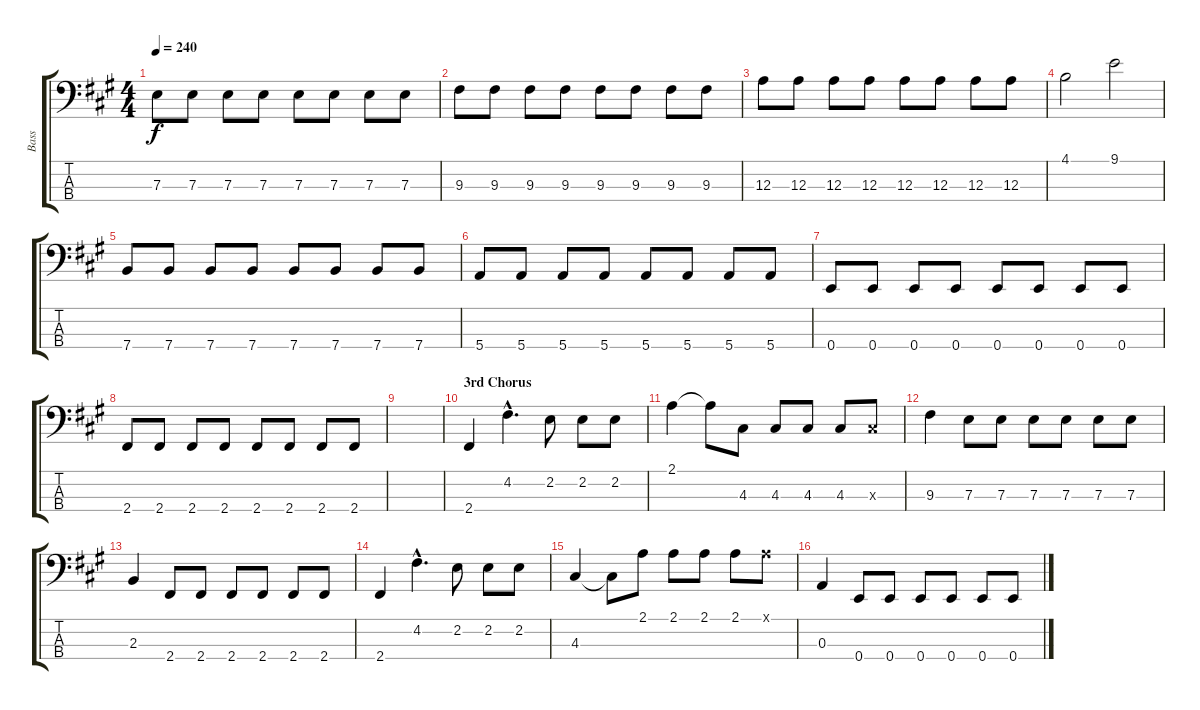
\track ("Bass" "Bass") {instrument electricbasspick}
\staff {score tabs}
\tuning (G2 D2 A1 E1) {hide}
\ts (4 4)
\tempo 240
\clef f4
\ks a
7.3.8{dy f} 7.3.8 7.3.8 7.3.8 7.3.8 7.3.8 7.3.8 7.3.8 |
9.3.8 9.3.8 9.3.8 9.3.8 9.3.8 9.3.8 9.3.8 9.3.8 |
12.3.8 12.3.8 12.3.8 12.3.8 12.3.8 12.3.8 12.3.8 12.3.8 |
4.1.2 9.1.2 |
7.4.8 7.4.8 7.4.8 7.4.8 7.4.8 7.4.8 7.4.8 7.4.8 |
5.4.8 5.4.8 5.4.8 5.4.8 5.4.8 5.4.8 5.4.8 5.4.8 |
0.4.8 0.4.8 0.4.8 0.4.8 0.4.8 0.4.8 0.4.8 0.4.8 |
2.4.8 2.4.8 2.4.8 2.4.8 2.4.8 2.4.8 2.4.8 2.4.8 |
|
\section ("" "3rd Chorus")
2.4.4 4.2{hac}.4{d} 2.2.8 2.2.8 2.2.8 |
2.1.4 2.1{t}.8 4.3.8 4.3.8 4.3.8 4.3.8 4.3{x}.8 |
9.3.4 7.3.8 7.3.8 7.3.8 7.3.8 7.3.8 7.3.8 |
2.3.4 2.4.8 2.4.8 2.4.8 2.4.8 2.4.8 2.4.8 |
2.4.4 4.2{hac}.4{d} 2.2.8 2.2.8 2.2.8 |
4.3.4 4.3{t}.8 2.1.8 2.1.8 2.1.8 2.1.8 2.1{x}.8 |
0.3.4 0.4.8 0.4.8 0.4.8 0.4.8 0.4.8 0.4.8
